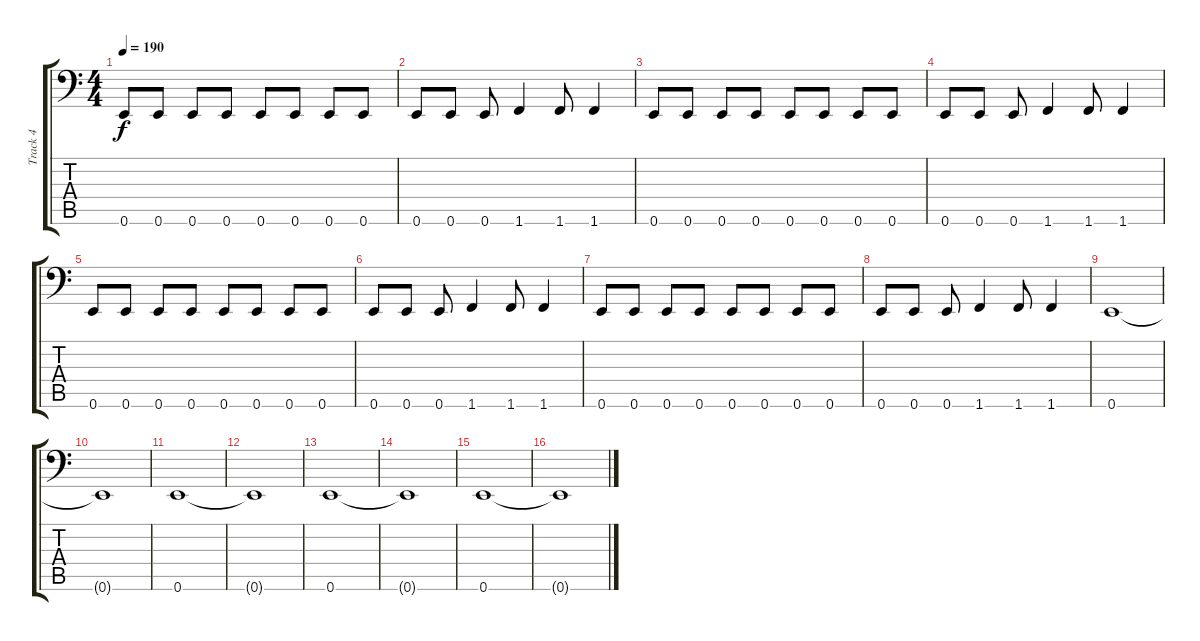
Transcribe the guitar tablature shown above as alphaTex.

\track ("Track 4" "Track 4") {instrument electricbassfinger}
\staff {score tabs}
\tuning (F3 C3 G2 D2 A1 E1) {hide}
\ts (4 4)
\tempo 190
\clef f4
\ks c
0.6.8{dy f} 0.6.8 0.6.8 0.6.8 0.6.8 0.6.8 0.6.8 0.6.8 |
0.6.8 0.6.8 0.6.8 1.6.4 1.6.8 1.6.4 |
0.6.8 0.6.8 0.6.8 0.6.8 0.6.8 0.6.8 0.6.8 0.6.8 |
0.6.8 0.6.8 0.6.8 1.6.4 1.6.8 1.6.4 |
0.6.8 0.6.8 0.6.8 0.6.8 0.6.8 0.6.8 0.6.8 0.6.8 |
0.6.8 0.6.8 0.6.8 1.6.4 1.6.8 1.6.4 |
0.6.8 0.6.8 0.6.8 0.6.8 0.6.8 0.6.8 0.6.8 0.6.8 |
0.6.8 0.6.8 0.6.8 1.6.4 1.6.8 1.6.4 |
0.6.1 |
0.6{t}.1 |
0.6.1 |
0.6{t}.1 |
0.6.1 |
0.6{t}.1 |
0.6.1 |
0.6{t}.1
